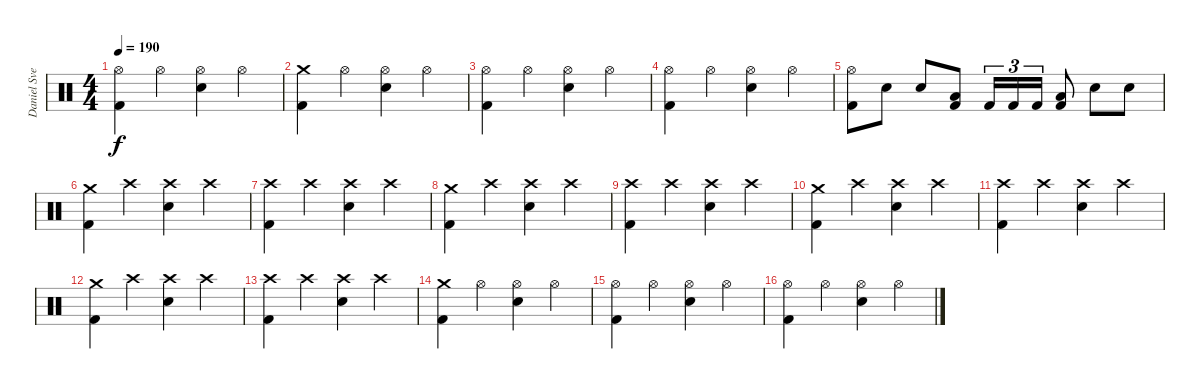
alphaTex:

\track ("Daniel Svensson" "Daniel Sve") {instrument percussion}
\staff {score}
\articulation defaults
\ts (4 4)
\tempo 190
\clef neutral
\ks c
("Kick (hit) 2" "Hi-Hat (open)").4{dy f} "Hi-Hat (open)".4 ("Electric Snare (hit)" "Hi-Hat (open)").4 "Hi-Hat (open)".4 |
("Kick (hit) 2" "Crash medium (hit)").4 "Hi-Hat (open)".4 ("Electric Snare (hit)" "Hi-Hat (open)").4 "Hi-Hat (open)".4 |
("Kick (hit) 2" "Hi-Hat (open)").4 "Hi-Hat (open)".4 ("Electric Snare (hit)" "Hi-Hat (open)").4 "Hi-Hat (open)".4 |
("Kick (hit) 2" "Hi-Hat (open)").4 "Hi-Hat (open)".4 ("Electric Snare (hit)" "Hi-Hat (open)").4 "Hi-Hat (open)".4 |
("Kick (hit) 2" "Hi-Hat (open)").8 "Electric Snare (hit)".8 "Electric Snare (hit)".8 ("Kick (hit) 2" "Low Tom (hit)").8 "Kick (hit) 2".16{tu (3 2)} "Kick (hit) 2".16{tu (3 2)} "Kick (hit) 2".16{tu (3 2)} ("Kick (hit) 2" "Low Tom (hit)").8 "Electric Snare (hit)".8 "Electric Snare (hit)".8 |
("Kick (hit) 2" "Crash medium (hit)").4 "Crash high (hit)".4 ("Electric Snare (hit)" "Crash high (hit)").4 "Crash high (hit)".4 |
("Kick (hit) 2" "Crash high (hit)").4 "Crash high (hit)".4 ("Electric Snare (hit)" "Crash high (hit)").4 "Crash high (hit)".4 |
("Kick (hit) 2" "Crash medium (hit)").4 "Crash high (hit)".4 ("Electric Snare (hit)" "Crash high (hit)").4 "Crash high (hit)".4 |
("Kick (hit) 2" "Crash high (hit)").4 "Crash high (hit)".4 ("Electric Snare (hit)" "Crash high (hit)").4 "Crash high (hit)".4 |
("Kick (hit) 2" "Crash medium (hit)").4 "Crash high (hit)".4 ("Electric Snare (hit)" "Crash high (hit)").4 "Crash high (hit)".4 |
("Kick (hit) 2" "Crash high (hit)").4 "Crash high (hit)".4 ("Electric Snare (hit)" "Crash high (hit)").4 "Crash high (hit)".4 |
("Kick (hit) 2" "Crash medium (hit)").4 "Crash high (hit)".4 ("Electric Snare (hit)" "Crash high (hit)").4 "Crash high (hit)".4 |
("Kick (hit) 2" "Crash high (hit)").4 "Crash high (hit)".4 ("Electric Snare (hit)" "Crash high (hit)").4 "Crash high (hit)".4 |
("Kick (hit) 2" "Crash medium (hit)").4 "Hi-Hat (open)".4 ("Electric Snare (hit)" "Hi-Hat (open)").4 "Hi-Hat (open)".4 |
("Kick (hit) 2" "Hi-Hat (open)").4 "Hi-Hat (open)".4 ("Electric Snare (hit)" "Hi-Hat (open)").4 "Hi-Hat (open)".4 |
("Kick (hit) 2" "Hi-Hat (open)").4 "Hi-Hat (open)".4 ("Electric Snare (hit)" "Hi-Hat (open)").4 "Hi-Hat (open)".4
